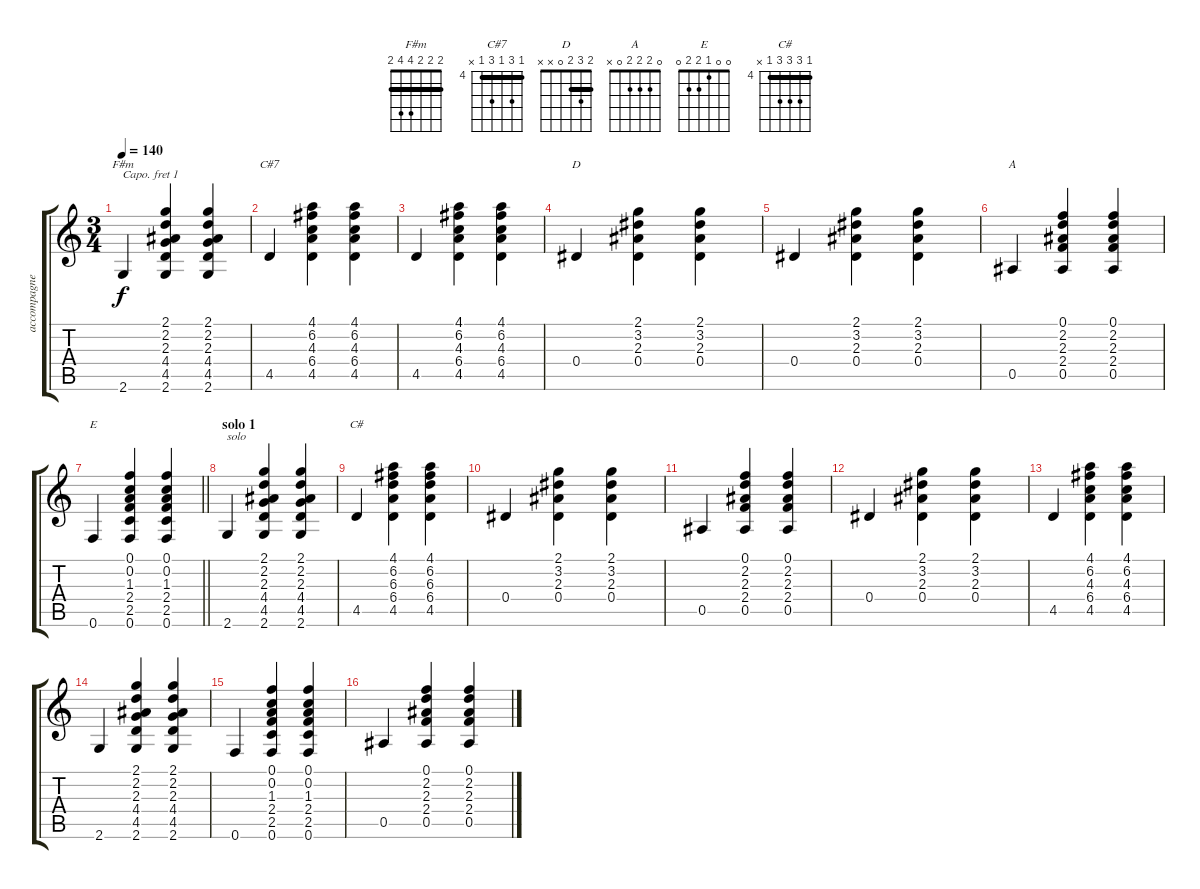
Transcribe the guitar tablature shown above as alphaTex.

\track ("accompagnement" "accompagne") {instrument acousticguitarnylon}
\staff {score tabs}
\capo 1
\tuning (E4 B3 G3 D3 A2 E2) {hide}
\chord ("F#m" 2 2 2 4 4 2) {barre 2}
\chord ("C#7" 4 6 4 6 4 x) {firstfret 4 barre 4}
\chord ("D" 2 3 2 0 x x) {barre 2}
\chord ("A" 0 2 2 2 0 x)
\chord ("E" 0 0 1 2 2 0)
\chord ("C#" 4 6 6 6 4 x) {firstfret 4 barre 4}
\ts (3 4)
\tempo 140
\clef g2
\ks c
2.6.4{ch "F#m" dy f} (2.1 2.2 2.3 4.4 4.5 2.6).4 (2.1 2.2 2.3 4.4 4.5 2.6).4 |
4.5.4{ch "C#7"} (4.1 6.2 4.3 6.4 4.5).4 (4.1 6.2 4.3 6.4 4.5).4 |
4.5.4 (4.1 6.2 4.3 6.4 4.5).4 (4.1 6.2 4.3 6.4 4.5).4 |
0.4.4{ch "D"} (2.1 3.2 2.3 0.4).4 (2.1 3.2 2.3 0.4).4 |
0.4.4 (2.1 3.2 2.3 0.4).4 (2.1 3.2 2.3 0.4).4 |
0.5.4{ch "A"} (0.1 2.2 2.3 2.4 0.5).4 (0.1 2.2 2.3 2.4 0.5).4 |
\barLineRight lightlight
0.6.4{ch "E"} (0.1 0.2 1.3 2.4 2.5 0.6).4 (0.1 0.2 1.3 2.4 2.5 0.6).4 |
\section ("" "solo 1")
2.6.4{txt "solo"} (2.1 2.2 2.3 4.4 4.5 2.6).4 (2.1 2.2 2.3 4.4 4.5 2.6).4 |
4.5.4{ch "C#"} (4.1 6.2 6.3 6.4 4.5).4 (4.1 6.2 6.3 6.4 4.5).4 |
0.4.4 (2.1 3.2 2.3 0.4).4 (2.1 3.2 2.3 0.4).4 |
0.5.4 (0.1 2.2 2.3 2.4 0.5).4 (0.1 2.2 2.3 2.4 0.5).4 |
0.4.4 (2.1 3.2 2.3 0.4).4 (2.1 3.2 2.3 0.4).4 |
4.5.4 (4.1 6.2 4.3 6.4 4.5).4 (4.1 6.2 4.3 6.4 4.5).4 |
2.6.4 (2.1 2.2 2.3 4.4 4.5 2.6).4 (2.1 2.2 2.3 4.4 4.5 2.6).4 |
0.6.4 (0.1 0.2 1.3 2.4 2.5 0.6).4 (0.1 0.2 1.3 2.4 2.5 0.6).4 |
0.5.4 (0.1 2.2 2.3 2.4 0.5).4 (0.1 2.2 2.3 2.4 0.5).4
